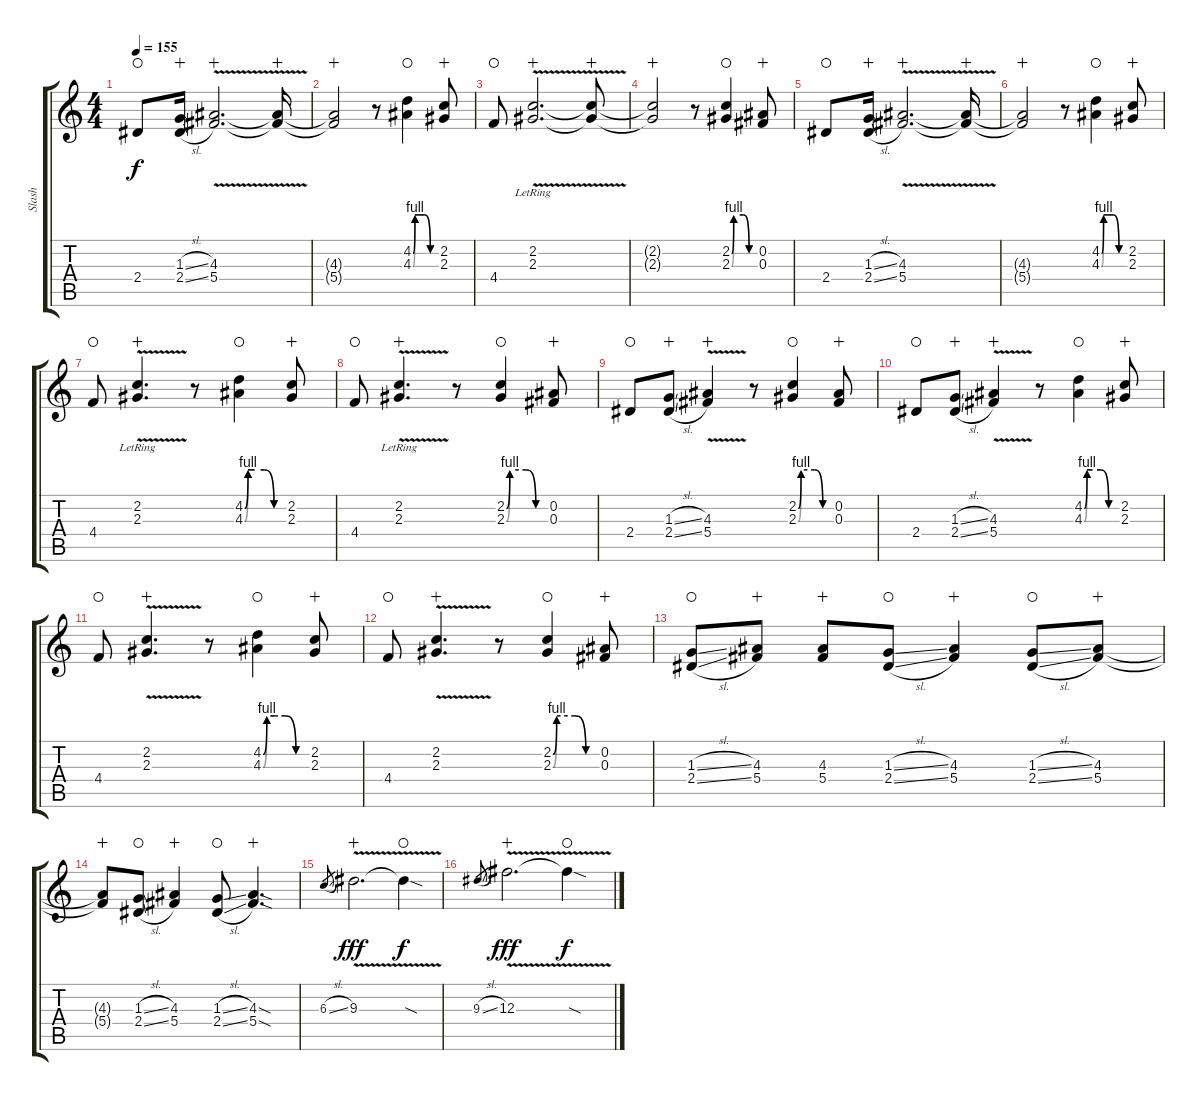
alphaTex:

\track ("Slash" "Slash") {instrument overdrivenguitar}
\staff {score tabs}
\tuning (Eb4 Bb3 Gb3 Db3 Ab2 Eb2) {hide}
\ts (4 4)
\tempo 155
\clef g2
\ks c
2.4.8{dy f waho} (1.3{sl} 2.4{sl}).16{wahc} (4.3{v} 5.4{v}).2{d wahc} (4.3{t} 5.4{t}).16{wahc} |
(4.3{t} 5.4{t}).2{wahc} r.8 (4.2{be (custom 0 0 5 4 15 4 30 4 45 0 60 0)} 4.3{be (custom 0 0 5 4 15 4 30 4 45 0 60 0)}).4{waho} (2.2 2.3).8{wahc} |
4.4.8{waho} (2.2{v} 2.3{v lr}).2{d wahc} (2.2{t} 2.3{t}).8{wahc} |
(2.2{t} 2.3{t}).2{wahc} r.8 (2.2{be (custom 0 0 5 4 30 4 45 0 60 0)} 2.3{be (custom 0 0 5 4 30 4 45 0 60 0)}).4{waho} (0.2 0.3).8{wahc} |
2.4.8{waho} (1.3{sl} 2.4{sl}).16{wahc} (4.3{v} 5.4{v}).2{d wahc} (4.3{t} 5.4{t}).16{wahc} |
(4.3{t} 5.4{t}).2{wahc} r.8 (4.2{be (custom 0 0 5 4 15 4 30 4 45 0 60 0)} 4.3{be (custom 0 0 5 4 15 4 30 4 45 0 60 0)}).4{waho} (2.2 2.3).8{wahc} |
4.4.8{waho} (2.2{v} 2.3{v lr}).4{d wahc} r.8 (4.2{be (custom 0 0 5 4 15 4 30 4 45 0 60 0)} 4.3{be (custom 0 0 5 4 15 4 30 4 45 0 60 0)}).4{waho} (2.2 2.3).8{wahc} |
4.4.8{waho} (2.2{v} 2.3{v lr}).4{d wahc} r.8 (2.2{be (custom 0 0 5 4 30 4 45 0 60 0)} 2.3{be (custom 0 0 5 4 30 4 45 0 60 0)}).4{waho} (0.2 0.3).8{wahc} |
2.4.8{waho} (1.3{sl} 2.4{sl}).8{wahc} (4.3{v} 5.4{v}).4{wahc} r.8 (2.2{be (custom 0 0 5 4 30 4 45 0 60 0)} 2.3{be (custom 0 0 5 4 30 4 45 0 60 0)}).4{waho} (0.2 0.3).8{wahc} |
2.4.8{waho} (1.3{sl} 2.4{sl}).8{wahc} (4.3{v} 5.4{v}).4{wahc} r.8 (4.2{be (custom 0 0 5 4 15 4 30 4 45 0 60 0)} 4.3{be (custom 0 0 5 4 15 4 30 4 45 0 60 0)}).4{waho} (2.2 2.3).8{wahc} |
4.4.8{waho} (2.2 2.3{v}).4{d wahc} r.8 (4.2{be (custom 0 0 5 4 15 4 30 4 45 0 60 0)} 4.3{be (custom 0 0 5 4 15 4 30 4 45 0 60 0)}).4{waho} (2.2 2.3).8{wahc} |
4.4.8{waho} (2.2 2.3{v}).4{d wahc} r.8 (2.2{be (custom 0 0 5 4 30 4 45 0 60 0)} 2.3{be (custom 0 0 5 4 30 4 45 0 60 0)}).4{waho} (0.2 0.3).8{wahc} |
(1.3{sl} 2.4{sl}).8{waho} (4.3 5.4).8{wahc} (4.3 5.4).8{wahc} (1.3{sl} 2.4{sl}).8{waho} (4.3 5.4).4{wahc} (1.3{sl} 2.4{sl}).8{waho} (4.3 5.4).8{wahc} |
(4.3{t} 5.4{t}).8{wahc} (1.3{sl} 2.4{sl}).8{waho} (4.3 5.4).4{wahc} (1.3{sl} 2.4{sl}).8{waho} (4.3{sod} 5.4{sod}).4{d wahc} |
6.3{sl}.8{gr} 9.3{v}.2{d dy fff wahc} 9.3{sod t}.4{dy f waho} |
9.3{sl}.8{gr} 12.3{v}.2{d dy fff wahc} 12.3{sod t}.4{dy f waho}
